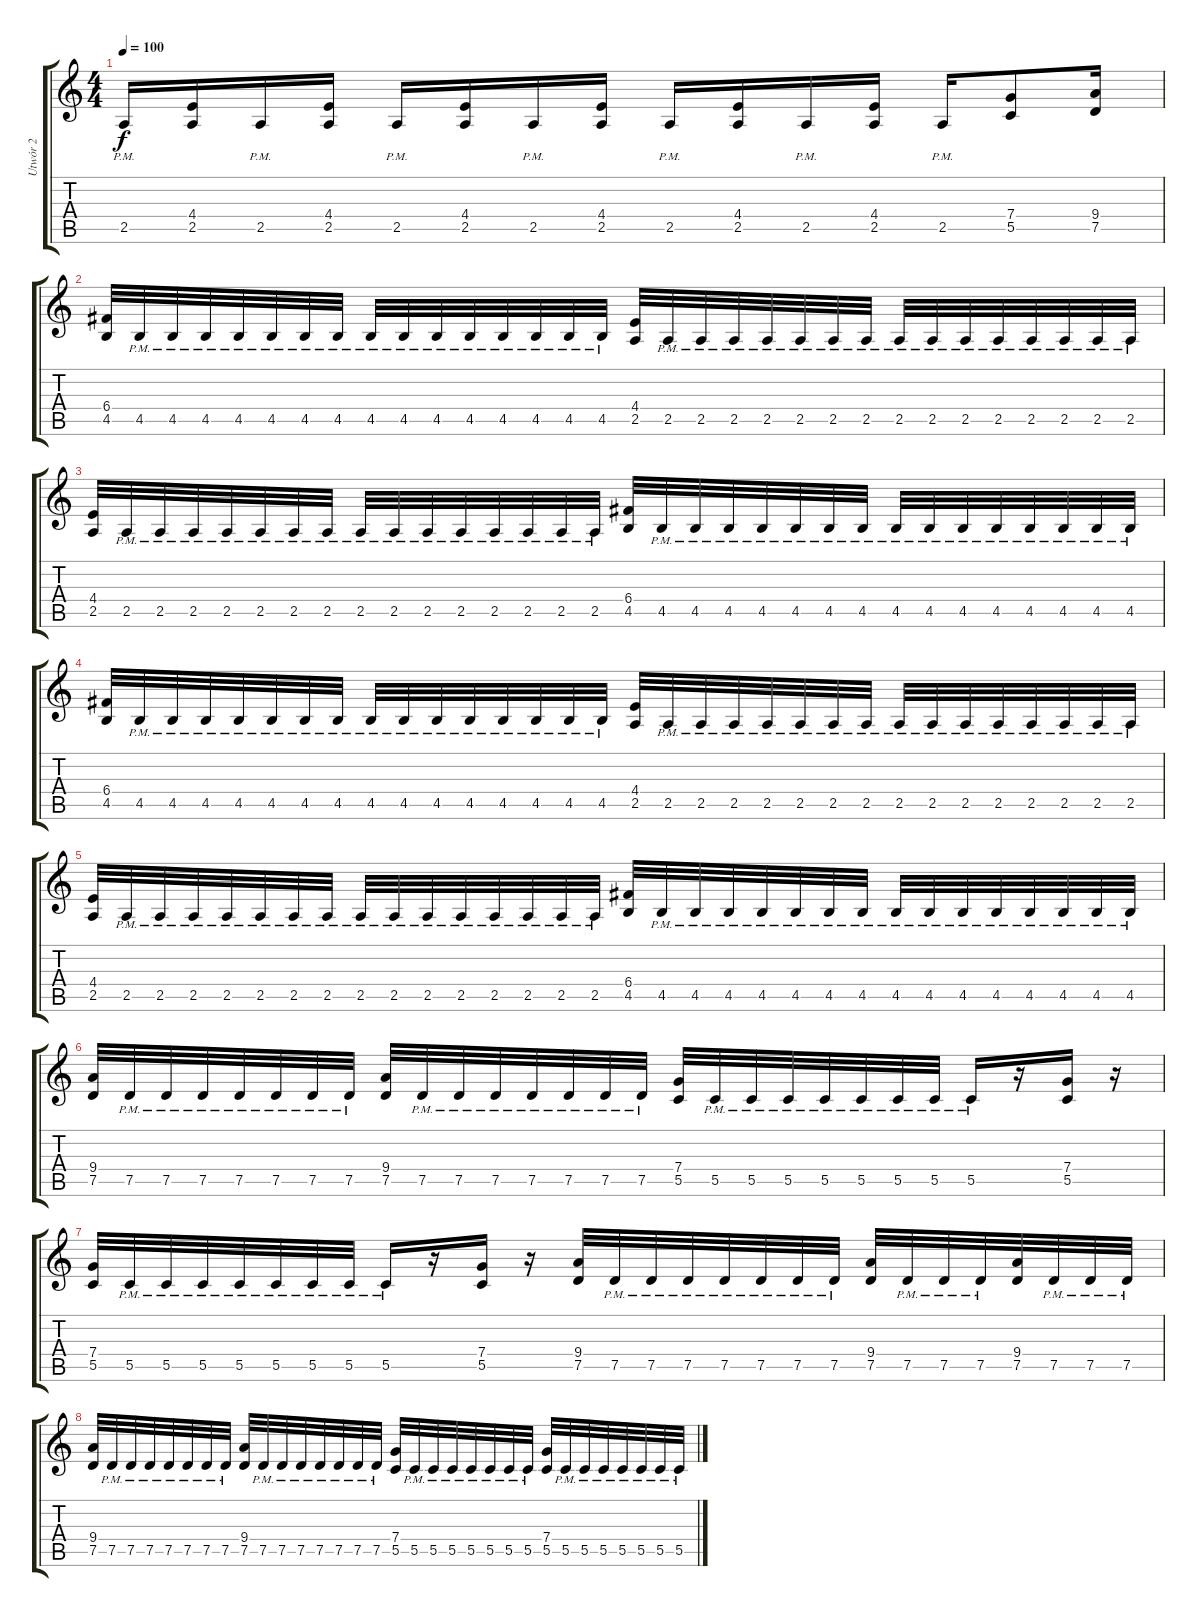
\track ("Utwór 2" "Utwór 2") {instrument distortionguitar}
\staff {score tabs}
\tuning (D4 A3 F3 C3 G2 D2) {hide}
\ts (4 4)
\tempo 100
\clef g2
\ks c
2.5{pm}.16{dy f} (4.4 2.5).16 2.5{pm}.16 (4.4 2.5).16 2.5{pm}.16 (4.4 2.5).16 2.5{pm}.16 (4.4 2.5).16 2.5{pm}.16 (4.4 2.5).16 2.5{pm}.16 (4.4 2.5).16 2.5{pm}.16 (7.4 5.5).8 (9.4 7.5).16 |
(6.4 4.5).32 4.5{pm}.32 4.5{pm}.32 4.5{pm}.32 4.5{pm}.32 4.5{pm}.32 4.5{pm}.32 4.5{pm}.32 4.5{pm}.32 4.5{pm}.32 4.5{pm}.32 4.5{pm}.32 4.5{pm}.32 4.5{pm}.32 4.5{pm}.32 4.5{pm}.32 (4.4 2.5).32 2.5{pm}.32 2.5{pm}.32 2.5{pm}.32 2.5{pm}.32 2.5{pm}.32 2.5{pm}.32 2.5{pm}.32 2.5{pm}.32 2.5{pm}.32 2.5{pm}.32 2.5{pm}.32 2.5{pm}.32 2.5{pm}.32 2.5{pm}.32 2.5{pm}.32 |
(4.4 2.5).32 2.5{pm}.32 2.5{pm}.32 2.5{pm}.32 2.5{pm}.32 2.5{pm}.32 2.5{pm}.32 2.5{pm}.32 2.5{pm}.32 2.5{pm}.32 2.5{pm}.32 2.5{pm}.32 2.5{pm}.32 2.5{pm}.32 2.5{pm}.32 2.5{pm}.32 (6.4 4.5).32 4.5{pm}.32 4.5{pm}.32 4.5{pm}.32 4.5{pm}.32 4.5{pm}.32 4.5{pm}.32 4.5{pm}.32 4.5{pm}.32 4.5{pm}.32 4.5{pm}.32 4.5{pm}.32 4.5{pm}.32 4.5{pm}.32 4.5{pm}.32 4.5{pm}.32 |
(6.4 4.5).32 4.5{pm}.32 4.5{pm}.32 4.5{pm}.32 4.5{pm}.32 4.5{pm}.32 4.5{pm}.32 4.5{pm}.32 4.5{pm}.32 4.5{pm}.32 4.5{pm}.32 4.5{pm}.32 4.5{pm}.32 4.5{pm}.32 4.5{pm}.32 4.5{pm}.32 (4.4 2.5).32 2.5{pm}.32 2.5{pm}.32 2.5{pm}.32 2.5{pm}.32 2.5{pm}.32 2.5{pm}.32 2.5{pm}.32 2.5{pm}.32 2.5{pm}.32 2.5{pm}.32 2.5{pm}.32 2.5{pm}.32 2.5{pm}.32 2.5{pm}.32 2.5{pm}.32 |
(4.4 2.5).32 2.5{pm}.32 2.5{pm}.32 2.5{pm}.32 2.5{pm}.32 2.5{pm}.32 2.5{pm}.32 2.5{pm}.32 2.5{pm}.32 2.5{pm}.32 2.5{pm}.32 2.5{pm}.32 2.5{pm}.32 2.5{pm}.32 2.5{pm}.32 2.5{pm}.32 (6.4 4.5).32 4.5{pm}.32 4.5{pm}.32 4.5{pm}.32 4.5{pm}.32 4.5{pm}.32 4.5{pm}.32 4.5{pm}.32 4.5{pm}.32 4.5{pm}.32 4.5{pm}.32 4.5{pm}.32 4.5{pm}.32 4.5{pm}.32 4.5{pm}.32 4.5{pm}.32 |
(9.4 7.5).32 7.5{pm}.32 7.5{pm}.32 7.5{pm}.32 7.5{pm}.32 7.5{pm}.32 7.5{pm}.32 7.5{pm}.32 (9.4 7.5).32 7.5{pm}.32 7.5{pm}.32 7.5{pm}.32 7.5{pm}.32 7.5{pm}.32 7.5{pm}.32 7.5{pm}.32 (7.4 5.5).32 5.5{pm}.32 5.5{pm}.32 5.5{pm}.32 5.5{pm}.32 5.5{pm}.32 5.5{pm}.32 5.5{pm}.32 5.5{pm}.16 r.16 (7.4 5.5).16 r.16 |
(7.4 5.5).32 5.5{pm}.32 5.5{pm}.32 5.5{pm}.32 5.5{pm}.32 5.5{pm}.32 5.5{pm}.32 5.5{pm}.32 5.5{pm}.16 r.16 (7.4 5.5).16 r.16 (9.4 7.5).32 7.5{pm}.32 7.5{pm}.32 7.5{pm}.32 7.5{pm}.32 7.5{pm}.32 7.5{pm}.32 7.5{pm}.32 (9.4 7.5).32 7.5{pm}.32 7.5{pm}.32 7.5{pm}.32 (9.4 7.5).32 7.5{pm}.32 7.5{pm}.32 7.5{pm}.32 |
(9.4 7.5).32 7.5{pm}.32 7.5{pm}.32 7.5{pm}.32 7.5{pm}.32 7.5{pm}.32 7.5{pm}.32 7.5{pm}.32 (9.4 7.5).32 7.5{pm}.32 7.5{pm}.32 7.5{pm}.32 7.5{pm}.32 7.5{pm}.32 7.5{pm}.32 7.5{pm}.32 (7.4 5.5).32 5.5{pm}.32 5.5{pm}.32 5.5{pm}.32 5.5{pm}.32 5.5{pm}.32 5.5{pm}.32 5.5{pm}.32 (7.4 5.5).32 5.5{pm}.32 5.5{pm}.32 5.5{pm}.32 5.5{pm}.32 5.5{pm}.32 5.5{pm}.32 5.5{pm}.32
